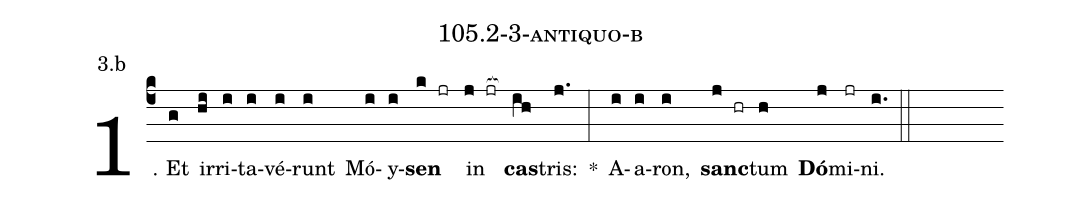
name: 105.2-3-antiquo-b;
annotation: 3.b;
%%
(c4)1. Et(g) ir(hi)ri(i)ta(i)vé(i)runt(i) Mó(i)y(i)<b>sen</b>(k jr) in(j jr[ocb:1{]) <b>cas</b>(ih[ocb:0}])tris:(j.) *(:) A(i)a(i)ron,(i) <b>sanc</b>(j hr)tum(h) <b>Dó</b>(j)mi(jr)ni.(i.) (::)


%E(i) u(i) o(j) u(h) a(j) e.(i.) (::)
